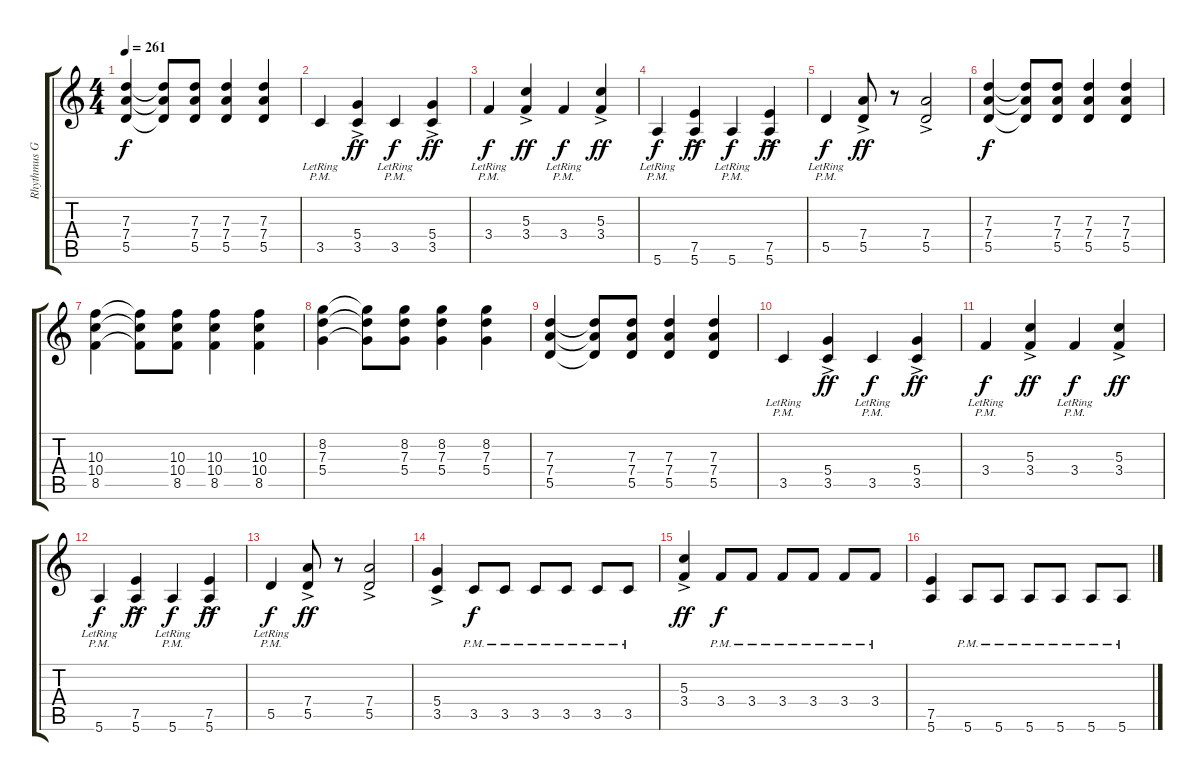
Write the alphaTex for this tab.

\track ("Rhythmus Gitarre" "Rhythmus G") {instrument distortionguitar}
\staff {score tabs}
\tuning (E4 B3 G3 D3 A2 E2) {hide}
\ts (4 4)
\tempo 261
\clef g2
\ks c
(7.3 7.4 5.5).4{dy f} (7.3{t} 7.4{t} 5.5{t}).8 (7.3 7.4 5.5).8 (7.3 7.4 5.5).4 (7.3 7.4 5.5).4 |
3.5{pm lr}.4 (5.4{ac} 3.5{ac}).4{dy ff} 3.5{pm lr}.4{dy f} (5.4{ac} 3.5{ac}).4{dy ff} |
3.4{pm lr}.4{dy f} (5.3{ac} 3.4{ac}).4{dy ff} 3.4{pm lr}.4{dy f} (5.3{ac} 3.4{ac}).4{dy ff} |
5.6{pm lr}.4{dy f} (7.5{ac} 5.6{ac}).4{dy ff} 5.6{pm lr}.4{dy f} (7.5{ac} 5.6{ac}).4{dy ff} |
5.5{pm lr}.4{dy f} (7.4{ac} 5.5{ac}).8{dy ff} r.8 (7.4{ac} 5.5{ac}).2 |
(7.3 7.4 5.5).4{dy f volume 10} (7.3{t} 7.4{t} 5.5{t}).8 (7.3 7.4 5.5).8 (7.3 7.4 5.5).4 (7.3 7.4 5.5).4 |
(10.3 10.4 8.5).4 (10.3{t} 10.4{t} 8.5{t}).8 (10.3 10.4 8.5).8 (10.3 10.4 8.5).4 (10.3 10.4 8.5).4 |
(8.2 7.3 5.4).4 (8.2{t} 7.3{t} 5.4{t}).8 (8.2 7.3 5.4).8 (8.2 7.3 5.4).4 (8.2 7.3 5.4).4 |
(7.3 7.4 5.5).4 (7.3{t} 7.4{t} 5.5{t}).8 (7.3 7.4 5.5).8 (7.3 7.4 5.5).4 (7.3 7.4 5.5).4 |
3.5{pm lr}.4 (5.4{ac} 3.5{ac}).4{dy ff} 3.5{pm lr}.4{dy f} (5.4{ac} 3.5{ac}).4{dy ff} |
3.4{pm lr}.4{dy f} (5.3{ac} 3.4{ac}).4{dy ff} 3.4{pm lr}.4{dy f} (5.3{ac} 3.4{ac}).4{dy ff} |
5.6{pm lr}.4{dy f} (7.5{ac} 5.6{ac}).4{dy ff} 5.6{pm lr}.4{dy f} (7.5{ac} 5.6{ac}).4{dy ff} |
5.5{pm lr}.4{dy f} (7.4{ac} 5.5{ac}).8{dy ff} r.8 (7.4{ac} 5.5{ac}).2 |
(5.4{ac} 3.5{ac}).4 3.5{pm}.8{dy f} 3.5{pm}.8 3.5{pm}.8 3.5{pm}.8 3.5{pm}.8 3.5{pm}.8 |
(5.3{ac} 3.4{ac}).4{dy ff} 3.4{pm}.8{dy f} 3.4{pm}.8 3.4{pm}.8 3.4{pm}.8 3.4{pm}.8 3.4{pm}.8 |
(7.5 5.6).4 5.6{pm}.8 5.6{pm}.8 5.6{pm}.8 5.6{pm}.8 5.6{pm}.8 5.6{pm}.8
